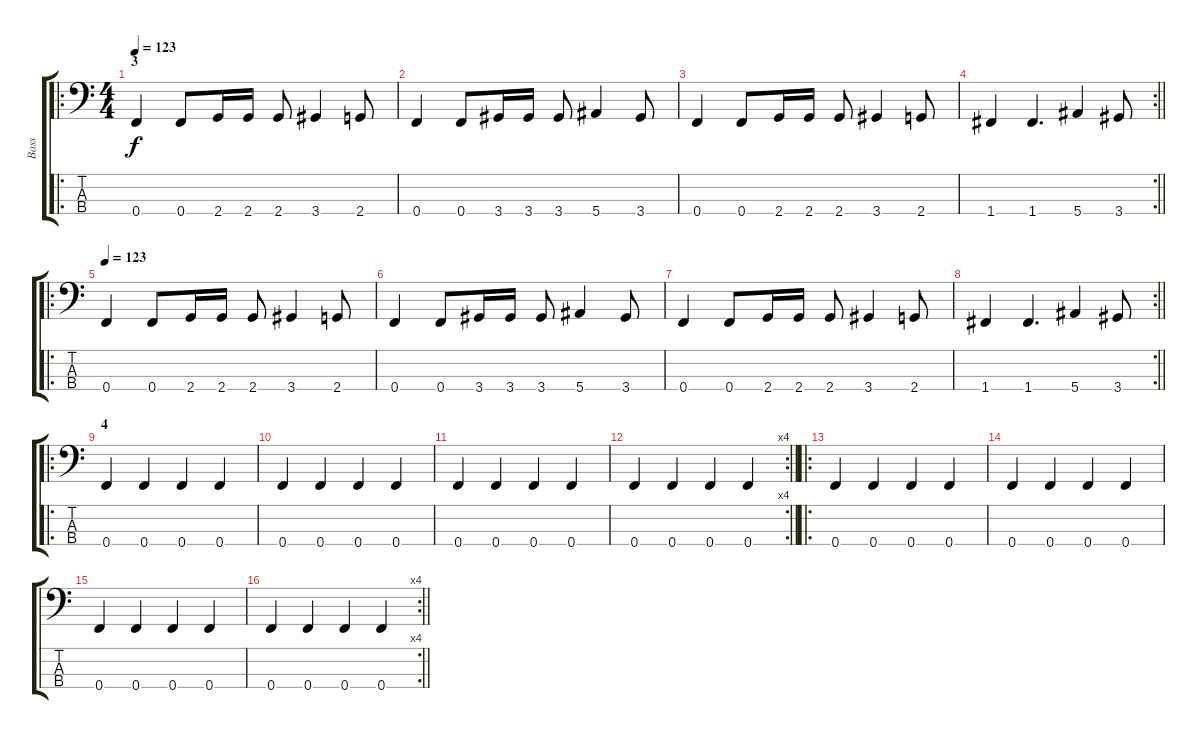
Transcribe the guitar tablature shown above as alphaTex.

\track ("Bass" "Bass") {instrument electricbassfinger}
\staff {score tabs}
\tuning (Ab2 Eb2 Bb1 F1) {hide}
\ro
\ts (4 4)
\section ("" "3")
\tempo 123
\clef f4
\ks c
0.4.4{dy f} 0.4.8 2.4.16 2.4.16 2.4.8 3.4.4 2.4.8 |
0.4.4 0.4.8 3.4.16 3.4.16 3.4.8 5.4.4 3.4.8 |
0.4.4 0.4.8 2.4.16 2.4.16 2.4.8 3.4.4 2.4.8 |
\rc 2
\barLineRight lightlight
1.4.4 1.4.4{d} 5.4.4 3.4.8 |
\ro
\section ("" "")
\tempo 123
0.4.4 0.4.8 2.4.16 2.4.16 2.4.8 3.4.4 2.4.8 |
0.4.4 0.4.8 3.4.16 3.4.16 3.4.8 5.4.4 3.4.8 |
0.4.4 0.4.8 2.4.16 2.4.16 2.4.8 3.4.4 2.4.8 |
\rc 2
\barLineRight lightlight
1.4.4 1.4.4{d} 5.4.4 3.4.8 |
\ro
\section ("" "4")
0.4.4 0.4.4 0.4.4 0.4.4 |
0.4.4 0.4.4 0.4.4 0.4.4 |
0.4.4 0.4.4 0.4.4 0.4.4 |
\rc 4
\barLineRight lightlight
0.4.4 0.4.4 0.4.4 0.4.4 |
\ro
\section ("" "")
0.4.4 0.4.4 0.4.4 0.4.4 |
0.4.4 0.4.4 0.4.4 0.4.4 |
0.4.4 0.4.4 0.4.4 0.4.4 |
\rc 4
\barLineRight lightlight
0.4.4 0.4.4 0.4.4 0.4.4
